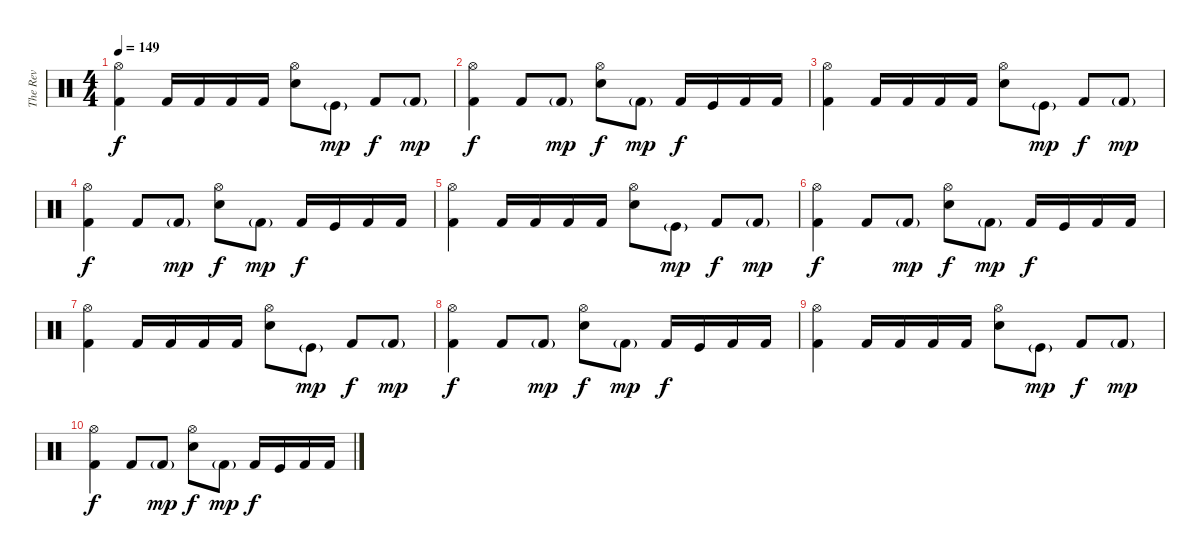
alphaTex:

\track ("The Rev" "The Rev") {instrument percussion}
\staff {score}
\articulation defaults
\ts (4 4)
\tempo 149
\clef neutral
\ks c
("Hi-Hat (open)" "Kick (hit) 2").4{dy f} "Kick (hit) 2".16 "Kick (hit) 2".16 "Kick (hit) 2".16 "Kick (hit) 2".16 ("Hi-Hat (open)" "Electric Snare (hit)").8 "Kick (hit)"{g}.8{dy mp} "Kick (hit) 2".8{dy f} "Kick (hit) 2"{g}.8{dy mp} |
("Hi-Hat (open)" "Kick (hit) 2").4{dy f} "Kick (hit) 2".8 "Kick (hit) 2"{g}.8{dy mp} ("Hi-Hat (open)" "Electric Snare (hit)").8{dy f} "Kick (hit) 2"{g}.8{dy mp} "Kick (hit) 2".16{dy f} "Kick (hit)".16 "Kick (hit) 2".16 "Kick (hit) 2".16 |
("Hi-Hat (open)" "Kick (hit) 2").4 "Kick (hit) 2".16 "Kick (hit) 2".16 "Kick (hit) 2".16 "Kick (hit) 2".16 ("Hi-Hat (open)" "Electric Snare (hit)").8 "Kick (hit)"{g}.8{dy mp} "Kick (hit) 2".8{dy f} "Kick (hit) 2"{g}.8{dy mp} |
("Hi-Hat (open)" "Kick (hit) 2").4{dy f} "Kick (hit) 2".8 "Kick (hit) 2"{g}.8{dy mp} ("Hi-Hat (open)" "Electric Snare (hit)").8{dy f} "Kick (hit) 2"{g}.8{dy mp} "Kick (hit) 2".16{dy f} "Kick (hit)".16 "Kick (hit) 2".16 "Kick (hit) 2".16 |
("Hi-Hat (open)" "Kick (hit) 2").4 "Kick (hit) 2".16 "Kick (hit) 2".16 "Kick (hit) 2".16 "Kick (hit) 2".16 ("Hi-Hat (open)" "Electric Snare (hit)").8 "Kick (hit)"{g}.8{dy mp} "Kick (hit) 2".8{dy f} "Kick (hit) 2"{g}.8{dy mp} |
("Hi-Hat (open)" "Kick (hit) 2").4{dy f} "Kick (hit) 2".8 "Kick (hit) 2"{g}.8{dy mp} ("Hi-Hat (open)" "Electric Snare (hit)").8{dy f} "Kick (hit) 2"{g}.8{dy mp} "Kick (hit) 2".16{dy f} "Kick (hit)".16 "Kick (hit) 2".16 "Kick (hit) 2".16 |
("Hi-Hat (open)" "Kick (hit) 2").4 "Kick (hit) 2".16 "Kick (hit) 2".16 "Kick (hit) 2".16 "Kick (hit) 2".16 ("Hi-Hat (open)" "Electric Snare (hit)").8 "Kick (hit)"{g}.8{dy mp} "Kick (hit) 2".8{dy f} "Kick (hit) 2"{g}.8{dy mp} |
("Hi-Hat (open)" "Kick (hit) 2").4{dy f} "Kick (hit) 2".8 "Kick (hit) 2"{g}.8{dy mp} ("Hi-Hat (open)" "Electric Snare (hit)").8{dy f} "Kick (hit) 2"{g}.8{dy mp} "Kick (hit) 2".16{dy f} "Kick (hit)".16 "Kick (hit) 2".16 "Kick (hit) 2".16 |
("Hi-Hat (open)" "Kick (hit) 2").4 "Kick (hit) 2".16 "Kick (hit) 2".16 "Kick (hit) 2".16 "Kick (hit) 2".16 ("Hi-Hat (open)" "Electric Snare (hit)").8 "Kick (hit)"{g}.8{dy mp} "Kick (hit) 2".8{dy f} "Kick (hit) 2"{g}.8{dy mp} |
("Hi-Hat (open)" "Kick (hit) 2").4{dy f} "Kick (hit) 2".8 "Kick (hit) 2"{g}.8{dy mp} ("Hi-Hat (open)" "Electric Snare (hit)").8{dy f} "Kick (hit) 2"{g}.8{dy mp} "Kick (hit) 2".16{dy f} "Kick (hit)".16 "Kick (hit) 2".16 "Kick (hit) 2".16
